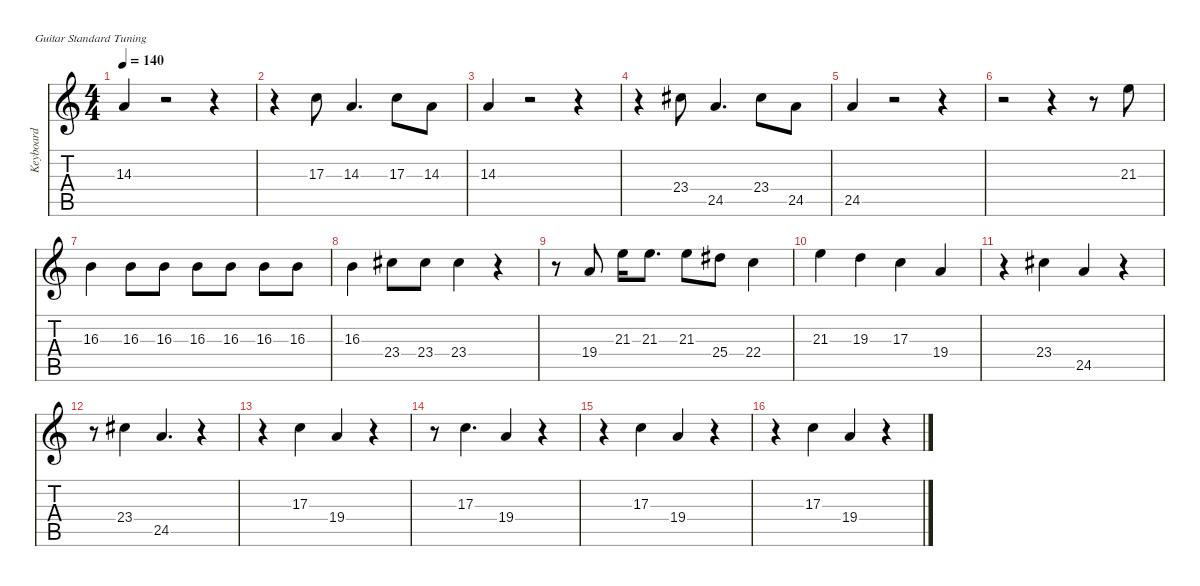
\defaultSystemsLayout 4
\hideDynamics
\bracketExtendMode nobrackets
\otherSystemsTrackNameOrientation horizontal
\track ("Keyboard" "Keyboard") {instrument clarinet}
\staff {score tabs}
\tuning (E4 B3 G3 D3 A2 E2)
\ts (4 4)
\tempo 140
\clef g2
\ks c
14.3.4{dy f} r.2 r.4 |
r.4 17.3.8 14.3.4{d} 17.3.8 14.3.8 |
14.3.4 r.2 r.4 |
r.4 23.4{acc #}.8 24.5.4{d} 23.4{acc #}.8 24.5.8 |
24.5.4 r.2 r.4 |
r.2 r.4 r.8 21.3.8 |
16.3.4 16.3.8 16.3.8 16.3.8 16.3.8 16.3.8 16.3.8 |
16.3.4 23.4{acc #}.8 23.4{acc #}.8 23.4{acc #}.4 r.4 |
r.8 19.4.8 21.3.16 21.3.8{d} 21.3.8 25.4{acc #}.8 22.4.4 |
21.3.4 19.3.4 17.3.4 19.4.4 |
r.4 23.4{acc #}.4 24.5.4 r.4 |
r.8 23.4{acc #}.4 24.5.4{d} r.4 |
r.4 17.3.4 19.4.4 r.4 |
r.8 17.3.4{d} 19.4.4 r.4 |
r.4 17.3.4 19.4.4 r.4 |
r.4 17.3.4 19.4.4 r.4
